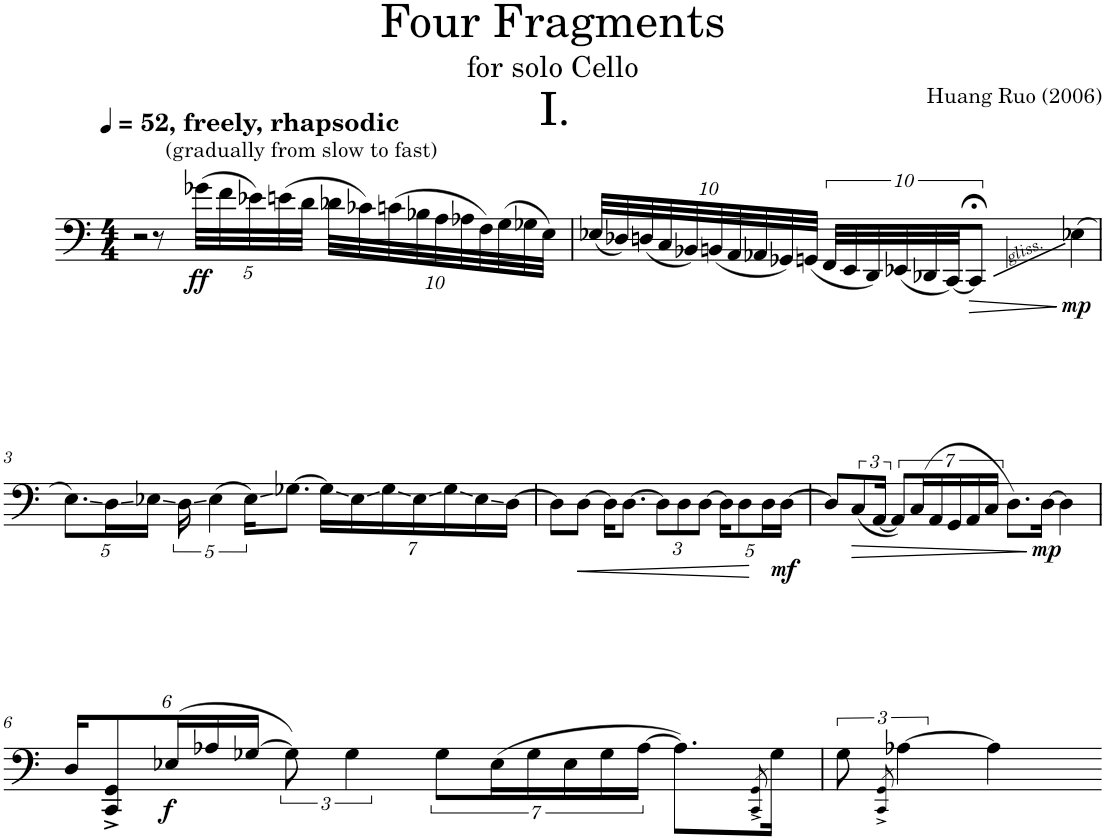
**kern	**dynam
*part1	*part1
*staff1	*staff1
*I"Violoncello	*
*I'Vc.	*
*clefF4	*
*k[]	*
*M4/4	*
*MM52	*
=1	=1
!LO:TX:a:B:t=, freely, rhapsodic	!
!LO:TX:a:t=(gradually from slow to fast)	!
2r	.
8r	.
*Xbrackettup	*
!	!LO:DY:b
(40g-X\LLL	ff
40f\	.
40e-X\)	.
(40en\	.
40d\JJJ	.
40d-X\LLL	.
40c-X\)	.
(40cn\	.
40B-X\	.
40A\	.
40A-X\	.
40F\)	.
(40G\	.
40G-X\	.
40E\JJJ)	.
=2	=2
(40E-X/LLL	.
40D-X/)	.
(40Dn/	.
40C/	.
40BB-X/)	.
(40BBn/	.
40AA/	.
40AA-X/	.
40GG-X/)	.
(40GGn/JJJ	.
*brackettup	*
40FF/LLL	.
40EE/	.
40DD/)	.
(40EE-X/	.
40DD-X/	.
[40CC/JJ)	.
!	!LO:HP:b
10CC;</J]	>
4E-\	.
!	!LO:DY:n=1:b
(4E-X\	] mp
!!LO:LB:g=z
=3	=3
*Xbrackettup	*
10.E\L)	.
20D\L	.
20E-X\JJ	.
*brackettup	*
20D\	.
(5E-\	.
16E-\KL)	.
[8.G-X\J	.
*Xbrackettup	*
28G-\LL]	.
28E-\	.
28G-\	.
28E-\	.
28G-\	.
28E-\	.
[28D\JJ	.
=4	=4
8D\L]	.
!	!LO:HP:b
[8D\J	<
16D\KL]	.
[8.D\J	.
12D\L]	.
12D\	.
[12D\J	.
20D\KL]	.
10D\	.
20D\L	.
!	!LO:DY:n=1:b
[20D\JJ	[ mf
=5	=5
8D/L]	.
*brackettup	*
!	!LO:HP:b
(12C/	>
[24AA/Jk	.
14AA/L])	.
(28C/L	.
28AA/	.
28GG/	.
28AA/	.
28C/JJ	.
8.D\L)	.
!	!LO:DY:n=1:b
[16D\Jk	] mp
4D\]	.
!!LO:LB:g=z
=6	=6
*Xbrackettup	*
24D/KL	.
12CC/^ 12GG/^	.
!	!LO:DY:b
(24E-X/L	f
24A-X/	.
[24G-X/JJ	.
*brackettup	*
12G-\])	.
6G-\	.
14G-\L	.
(28E-\L	.
28G-\	.
28E-\	.
28G-\	.
[28A-\JJ	.
8.A-\L])	.
8qCC/^ 8qGG/^	.
16G-\Jk	.
=7	=7
12G\	.
8qCC/^ 8qGG/^	.
[6A-X\	.
4A-\]	.
=-	=-
*-	*-
